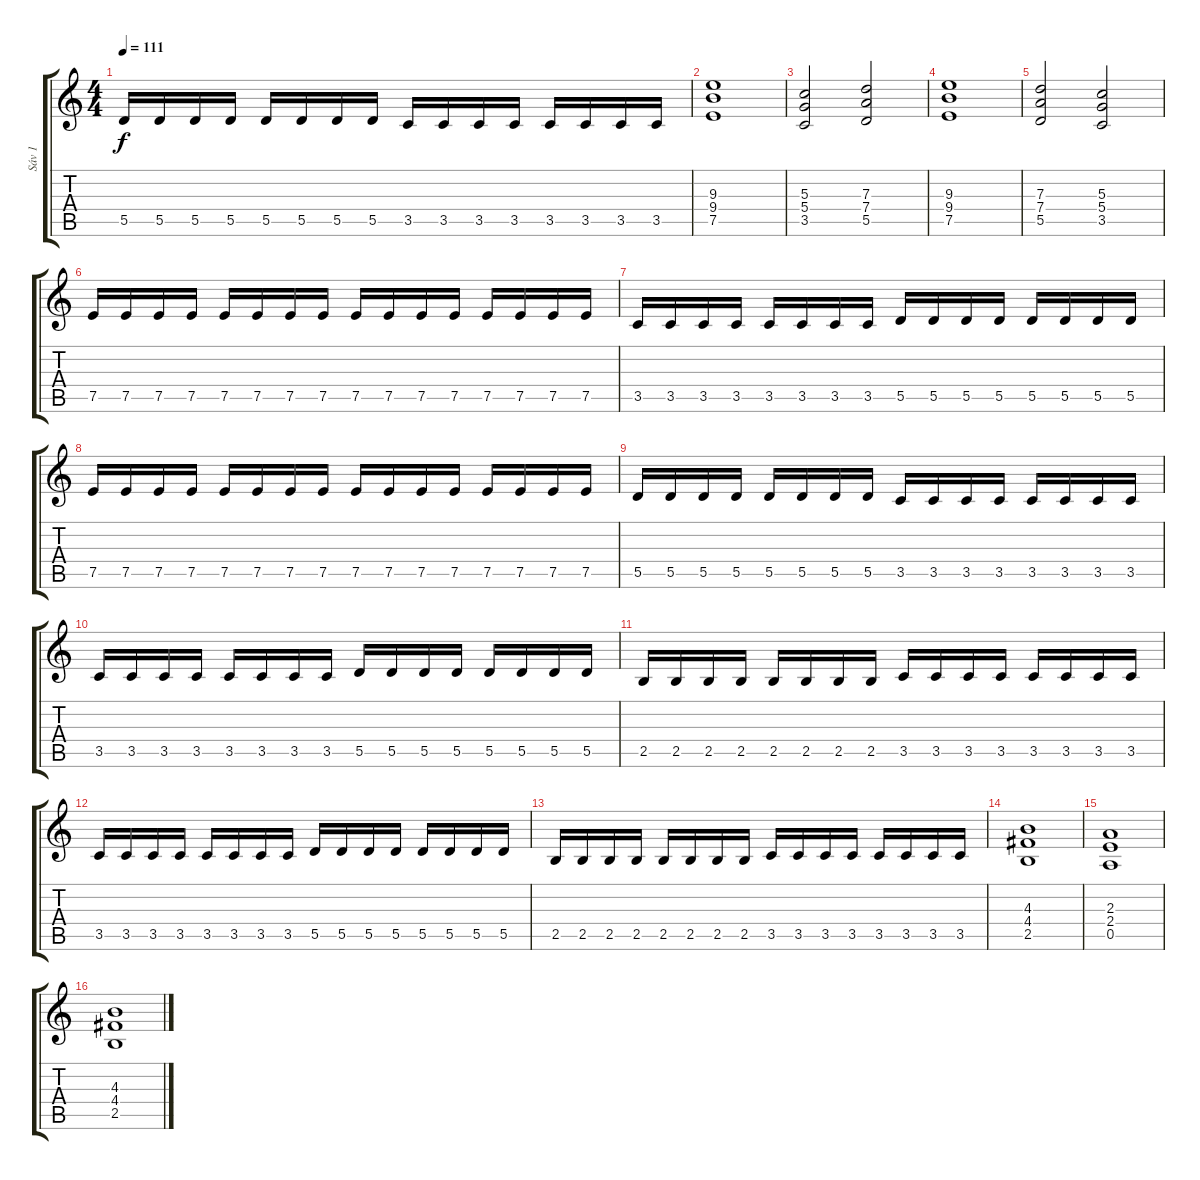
\track ("Sáv 1" "Sáv 1") {instrument distortionguitar}
\staff {score tabs}
\tuning (E4 B3 G3 D3 A2 E2) {hide}
\ts (4 4)
\tempo 111
\clef g2
\ks c
5.5.16{dy f} 5.5.16 5.5.16 5.5.16 5.5.16 5.5.16 5.5.16 5.5.16 3.5.16 3.5.16 3.5.16 3.5.16 3.5.16 3.5.16 3.5.16 3.5.16 |
(9.3 9.4 7.5).1 |
(5.3 5.4 3.5).2 (7.3 7.4 5.5).2 |
(9.3 9.4 7.5).1 |
(7.3 7.4 5.5).2 (5.3 5.4 3.5).2 |
7.5.16 7.5.16 7.5.16 7.5.16 7.5.16 7.5.16 7.5.16 7.5.16 7.5.16 7.5.16 7.5.16 7.5.16 7.5.16 7.5.16 7.5.16 7.5.16 |
3.5.16 3.5.16 3.5.16 3.5.16 3.5.16 3.5.16 3.5.16 3.5.16 5.5.16 5.5.16 5.5.16 5.5.16 5.5.16 5.5.16 5.5.16 5.5.16 |
7.5.16 7.5.16 7.5.16 7.5.16 7.5.16 7.5.16 7.5.16 7.5.16 7.5.16 7.5.16 7.5.16 7.5.16 7.5.16 7.5.16 7.5.16 7.5.16 |
5.5.16 5.5.16 5.5.16 5.5.16 5.5.16 5.5.16 5.5.16 5.5.16 3.5.16 3.5.16 3.5.16 3.5.16 3.5.16 3.5.16 3.5.16 3.5.16 |
3.5.16 3.5.16 3.5.16 3.5.16 3.5.16 3.5.16 3.5.16 3.5.16 5.5.16 5.5.16 5.5.16 5.5.16 5.5.16 5.5.16 5.5.16 5.5.16 |
2.5.16 2.5.16 2.5.16 2.5.16 2.5.16 2.5.16 2.5.16 2.5.16 3.5.16 3.5.16 3.5.16 3.5.16 3.5.16 3.5.16 3.5.16 3.5.16 |
3.5.16 3.5.16 3.5.16 3.5.16 3.5.16 3.5.16 3.5.16 3.5.16 5.5.16 5.5.16 5.5.16 5.5.16 5.5.16 5.5.16 5.5.16 5.5.16 |
2.5.16 2.5.16 2.5.16 2.5.16 2.5.16 2.5.16 2.5.16 2.5.16 3.5.16 3.5.16 3.5.16 3.5.16 3.5.16 3.5.16 3.5.16 3.5.16 |
(4.3 4.4 2.5).1 |
(2.3 2.4 0.5).1 |
(4.3 4.4 2.5).1
